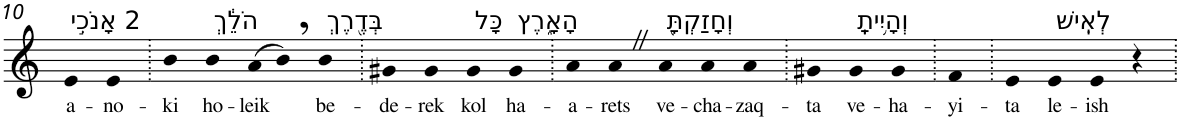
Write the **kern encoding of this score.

**kern	**text
*part1	*part1
*staff1	*staff1
*I"Piano	*
*I'Pno	*
!!LO:PB:g=z
*clefG2	*
*k[]	*
=10	=10
!LO:TX:a:t=2 אָנֹכִ֣י	!
!	!LO:LY:b
4e	a-
!	!LO:LY:b
4e	-no-
=11.	=11.
!	!LO:LY:b
4b	-ki
!LO:TX:a:t=הֹלֵ֔ךְ	!
!	!LO:LY:b
4b	ho-
!	!LO:LY:b
(>8a	-leik
8b,)	.
!LO:TX:a:t=בְּדֶ֖רֶךְ	!
!	!LO:LY:b
4b	be-
=12.	=12.
!	!LO:LY:b
4g#X	-de-
!	!LO:LY:b
4g#	-rek
!LO:TX:a:t=כָּל	!
!	!LO:LY:b
4g#	kol
!LO:TX:a:t=הָאָ֑רֶץ	!
!	!LO:LY:b
4g#	ha-
=13.	=13.
!	!LO:LY:b
4a	-a-
!	!LO:LY:b
4aZ	-rets
!LO:TX:a:t=וְחָזַקְתָּ֖	!
!	!LO:LY:b
4a	ve-
!	!LO:LY:b
4a	-cha-
!	!LO:LY:b
4a	-zaq-
=14.	=14.
!	!LO:LY:b
4g#X	-ta
!LO:TX:a:t=וְהָיִ֥יתָֽ	!
!	!LO:LY:b
4g#	ve-
!	!LO:LY:b
4g#	-ha-
=15.	=15.
!	!LO:LY:b
4f	-yi-
=16.	=16.
!	!LO:LY:b
4e	-ta
!LO:TX:a:t=לְאִֽישׁ	!
!	!LO:LY:b
4e	le-
!	!LO:LY:b
4e	-ish
4r	.
=.	=.
*-	*-
